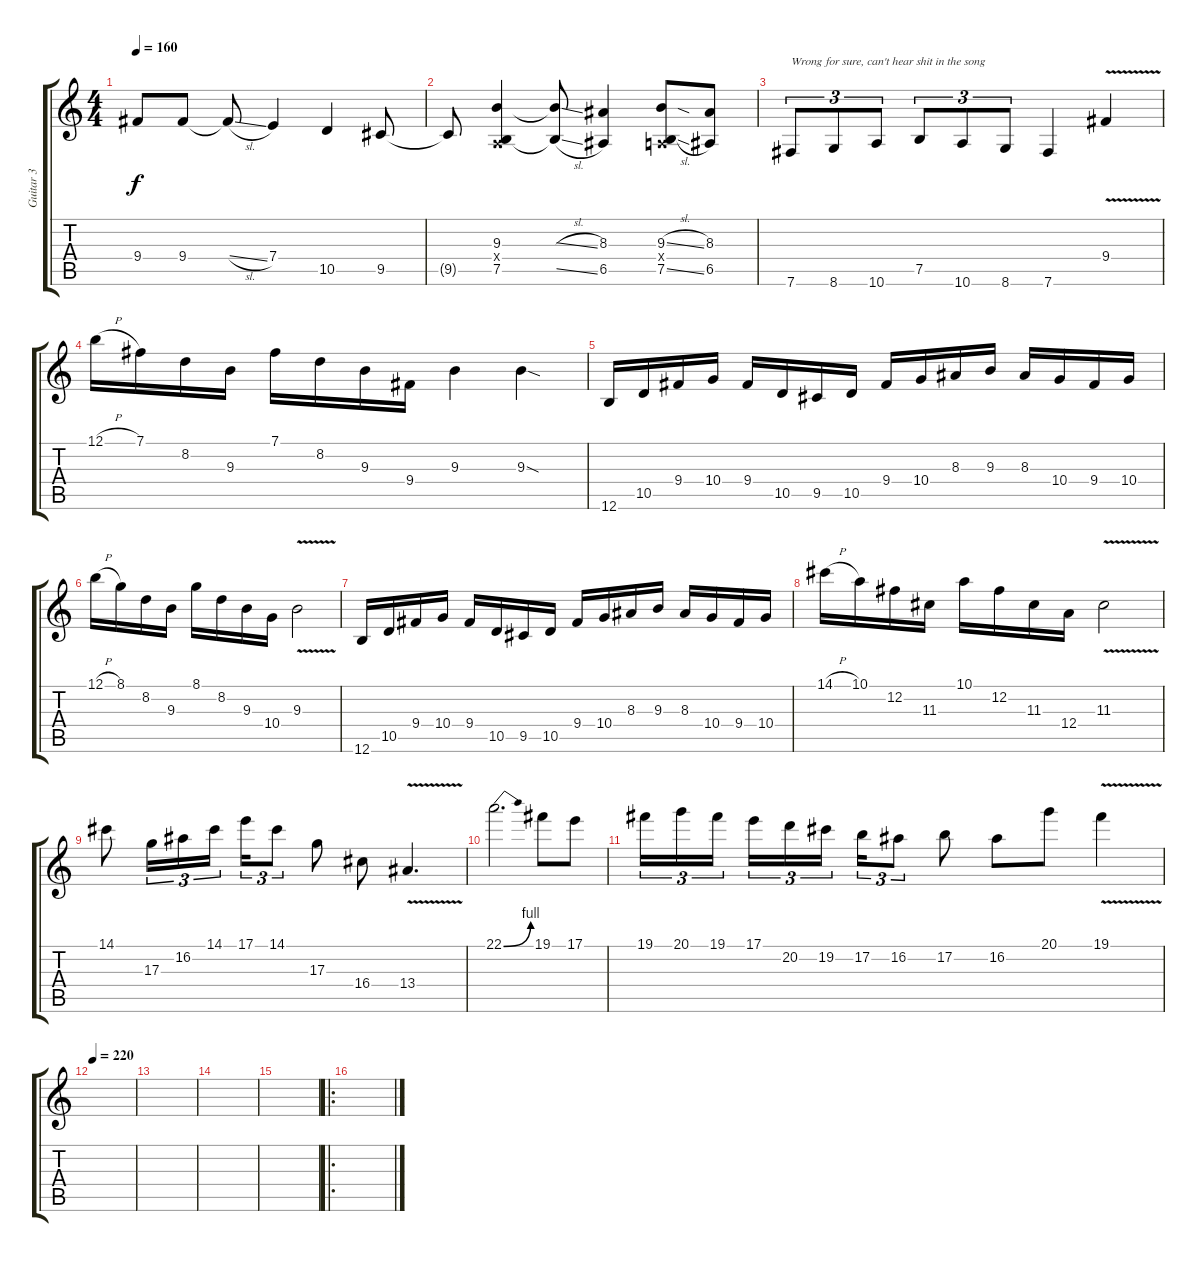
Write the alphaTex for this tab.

\track ("Guitar 3" "Guitar 3") {instrument distortionguitar}
\staff {score tabs}
\tuning (B3 Gb3 D3 A2 E2 B1) {hide}
\ts (4 4)
\tempo 160
\clef g2
\ks c
9.4.8{dy f} 9.4.8 9.4{sl t}.8 7.4.4 10.5.4 9.5.8 |
9.5{t}.8 (9.3 0.4{x} 7.5).4 (9.3{sl t} 7.5{sl t}).8 (8.3 6.5).4 (9.3{sl} 0.4{x} 7.5{sl}).8 (8.3 6.5).8 |
7.6.8{tu (3 2) txt "Wrong for sure, can't hear shit in the song"} 8.6.8{tu (3 2)} 10.6.8{tu (3 2)} 7.5.8{tu (3 2)} 10.6.8{tu (3 2)} 8.6.8{tu (3 2)} 7.6.4 9.4{v}.4 |
12.1{h}.16 7.1.16 8.2.16 9.3.16 7.1.16 8.2.16 9.3.16 9.4.16 9.3.4 9.3{sod}.4 |
12.6.16 10.5.16 9.4.16 10.4.16 9.4.16 10.5.16 9.5.16 10.5.16 9.4.16 10.4.16 8.3.16 9.3.16 8.3.16 10.4.16 9.4.16 10.4.16 |
12.1{h}.16 8.1.16 8.2.16 9.3.16 8.1.16 8.2.16 9.3.16 10.4.16 9.3{v}.2 |
12.6.16 10.5.16 9.4.16 10.4.16 9.4.16 10.5.16 9.5.16 10.5.16 9.4.16 10.4.16 8.3.16 9.3.16 8.3.16 10.4.16 9.4.16 10.4.16 |
14.1{h}.16 10.1.16 12.2.16 11.3.16 10.1.16 12.2.16 11.3.16 12.4.16 11.3{v}.2 |
14.1.8 17.3.16{tu (3 2)} 16.2.16{tu (3 2)} 14.1.16{tu (3 2)} 17.1.16{tu (3 2)} 14.1.8{tu (3 2)} 17.3.8 16.4.8 13.4{v}.4{d} |
22.1{be (bend 0 0 60 4)}.2{d} 19.1.8 17.1.8 |
19.1.16{tu (3 2)} 20.1.16{tu (3 2)} 19.1.16{tu (3 2) beam splitsecondary} 17.1.16{tu (3 2)} 20.2.16{tu (3 2)} 19.2.16{tu (3 2)} 17.2.16{tu (3 2)} 16.2.8{tu (3 2)} 17.2.8 16.2.8 20.1.8 19.1{v}.4 |
\tempo 220
|
|
|
|
\ro
